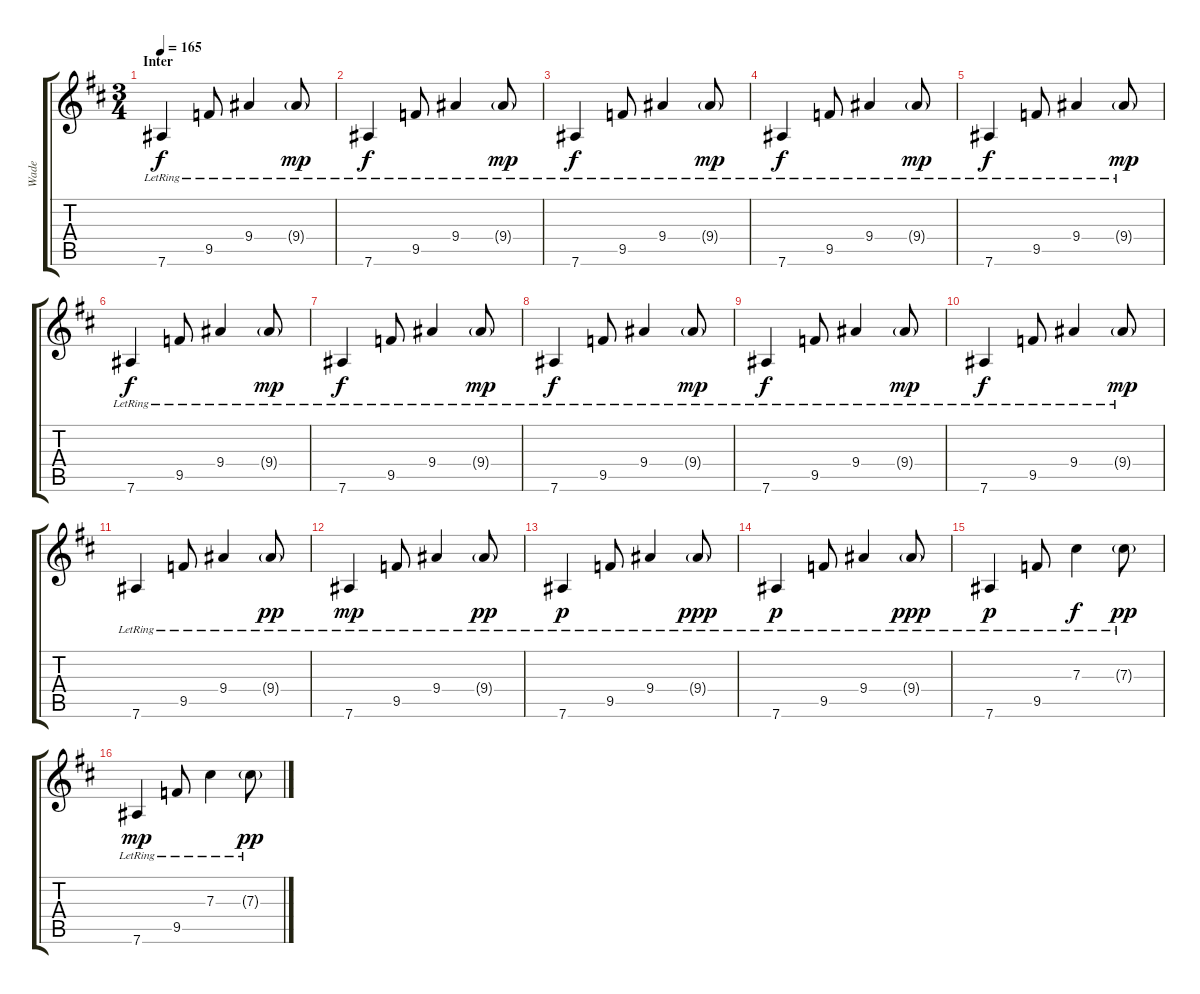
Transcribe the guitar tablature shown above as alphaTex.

\track ("Wade" "Wade") {instrument electricguitarjazz}
\staff {score tabs}
\tuning (Eb4 Bb3 Gb3 Db3 Ab2 Eb2) {hide}
\ts (3 4)
\section ("" "Inter")
\tempo 165
\clef g2
\ks d
7.6{lr}.4{dy f instrument electricguitarjazz} 9.5{lr}.8 9.4{lr}.4 9.4{g lr}.8{dy mp} |
7.6{lr}.4{dy f} 9.5{lr}.8 9.4{lr}.4 9.4{g lr}.8{dy mp} |
7.6{lr}.4{dy f} 9.5{lr}.8 9.4{lr}.4 9.4{g lr}.8{dy mp} |
7.6{lr}.4{dy f} 9.5{lr}.8 9.4{lr}.4 9.4{g lr}.8{dy mp} |
7.6{lr}.4{dy f} 9.5{lr}.8 9.4{lr}.4 9.4{g lr}.8{dy mp} |
7.6{lr}.4{dy f} 9.5{lr}.8 9.4{lr}.4 9.4{g lr}.8{dy mp} |
7.6{lr}.4{dy f} 9.5{lr}.8 9.4{lr}.4 9.4{g lr}.8{dy mp} |
7.6{lr}.4{dy f} 9.5{lr}.8 9.4{lr}.4 9.4{g lr}.8{dy mp} |
7.6{lr}.4{dy f} 9.5{lr}.8 9.4{lr}.4 9.4{g lr}.8{dy mp} |
7.6{lr}.4{dy f} 9.5{lr}.8 9.4{lr}.4 9.4{g lr}.8{dy mp} |
7.6{lr}.4 9.5{lr}.8 9.4{lr}.4 9.4{g lr}.8{dy pp} |
7.6{lr}.4{dy mp} 9.5{lr}.8 9.4{lr}.4 9.4{g lr}.8{dy pp} |
7.6{lr}.4{dy p} 9.5{lr}.8 9.4{lr}.4 9.4{g lr}.8{dy ppp} |
7.6{lr}.4{dy p} 9.5{lr}.8 9.4{lr}.4 9.4{g lr}.8{dy ppp} |
7.6{lr}.4{dy p} 9.5{lr}.8 7.3{lr}.4{dy f} 7.3{g lr}.8{dy pp} |
7.6{lr}.4{dy mp} 9.5{lr}.8 7.3{lr}.4 7.3{g lr}.8{dy pp}
